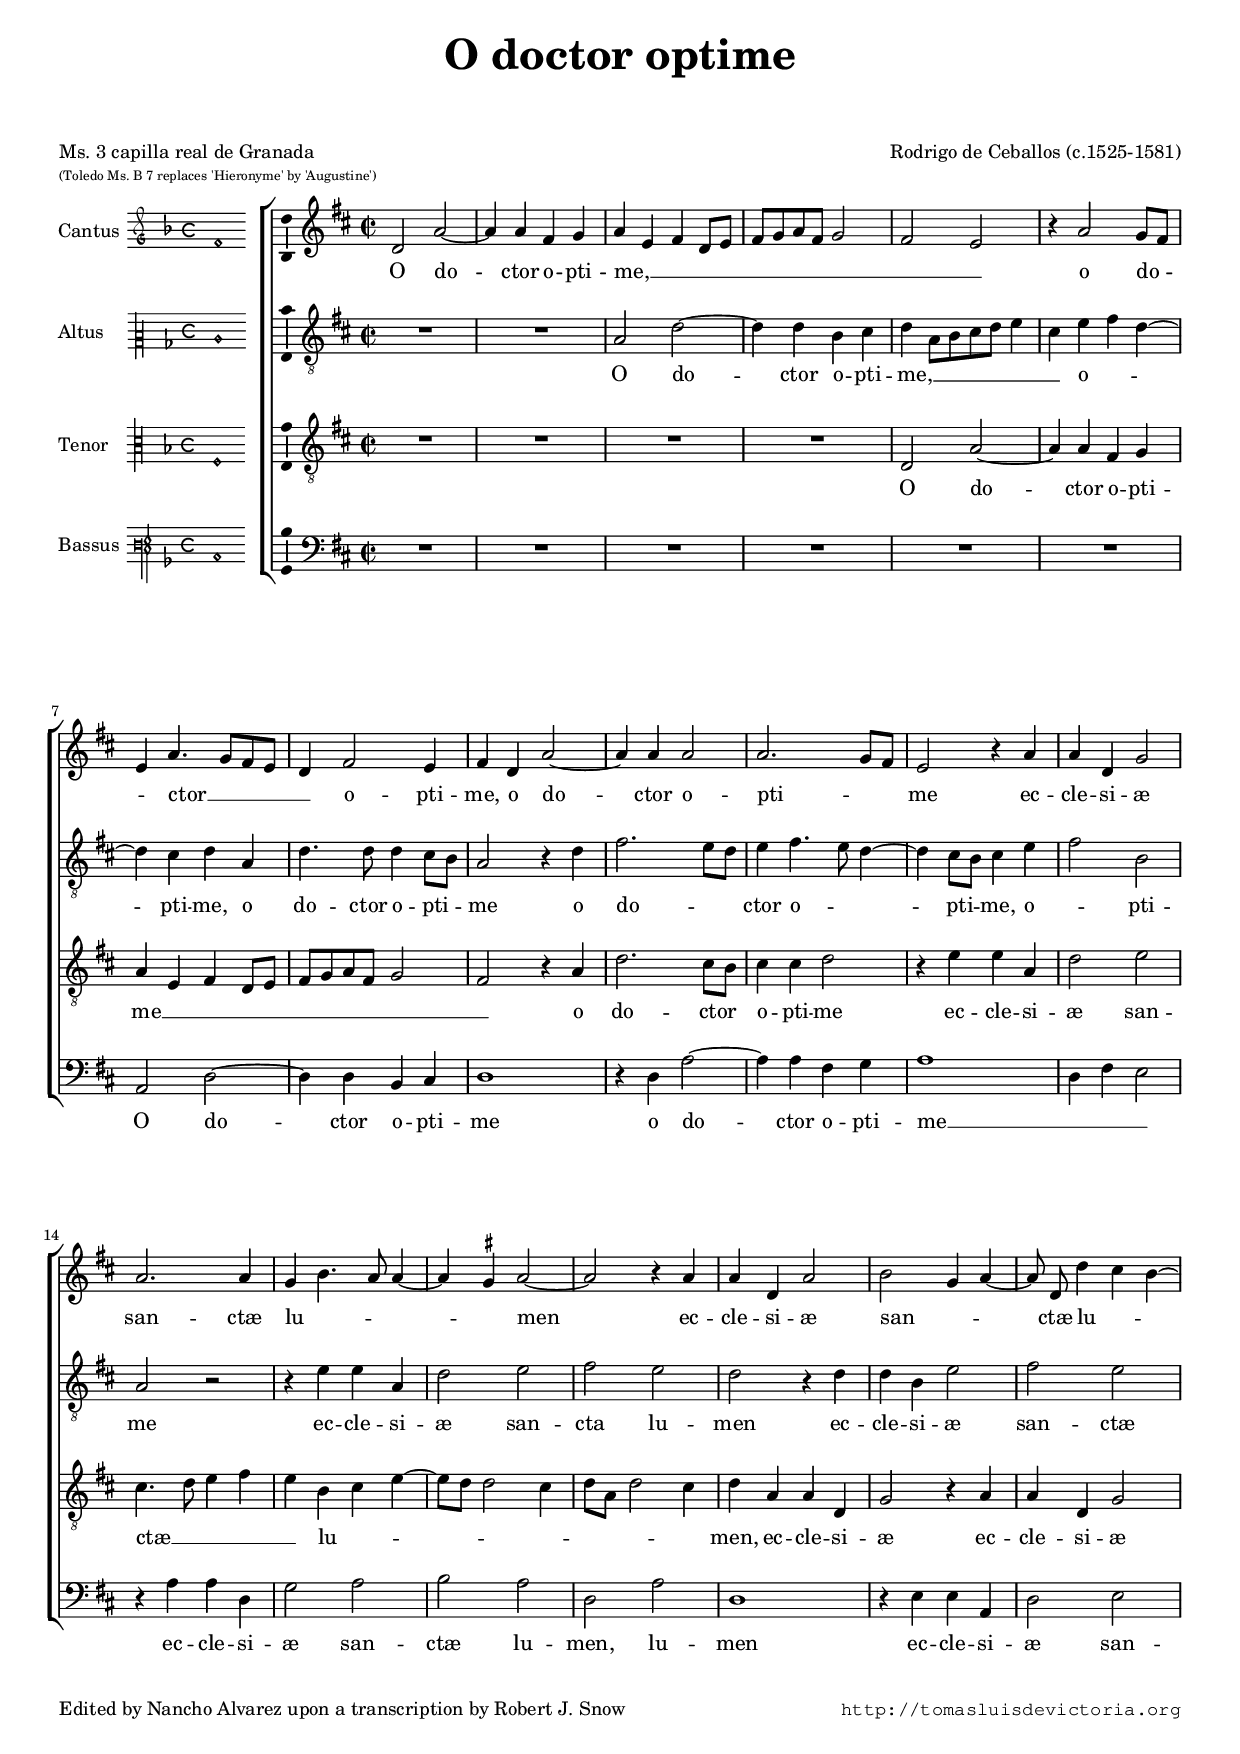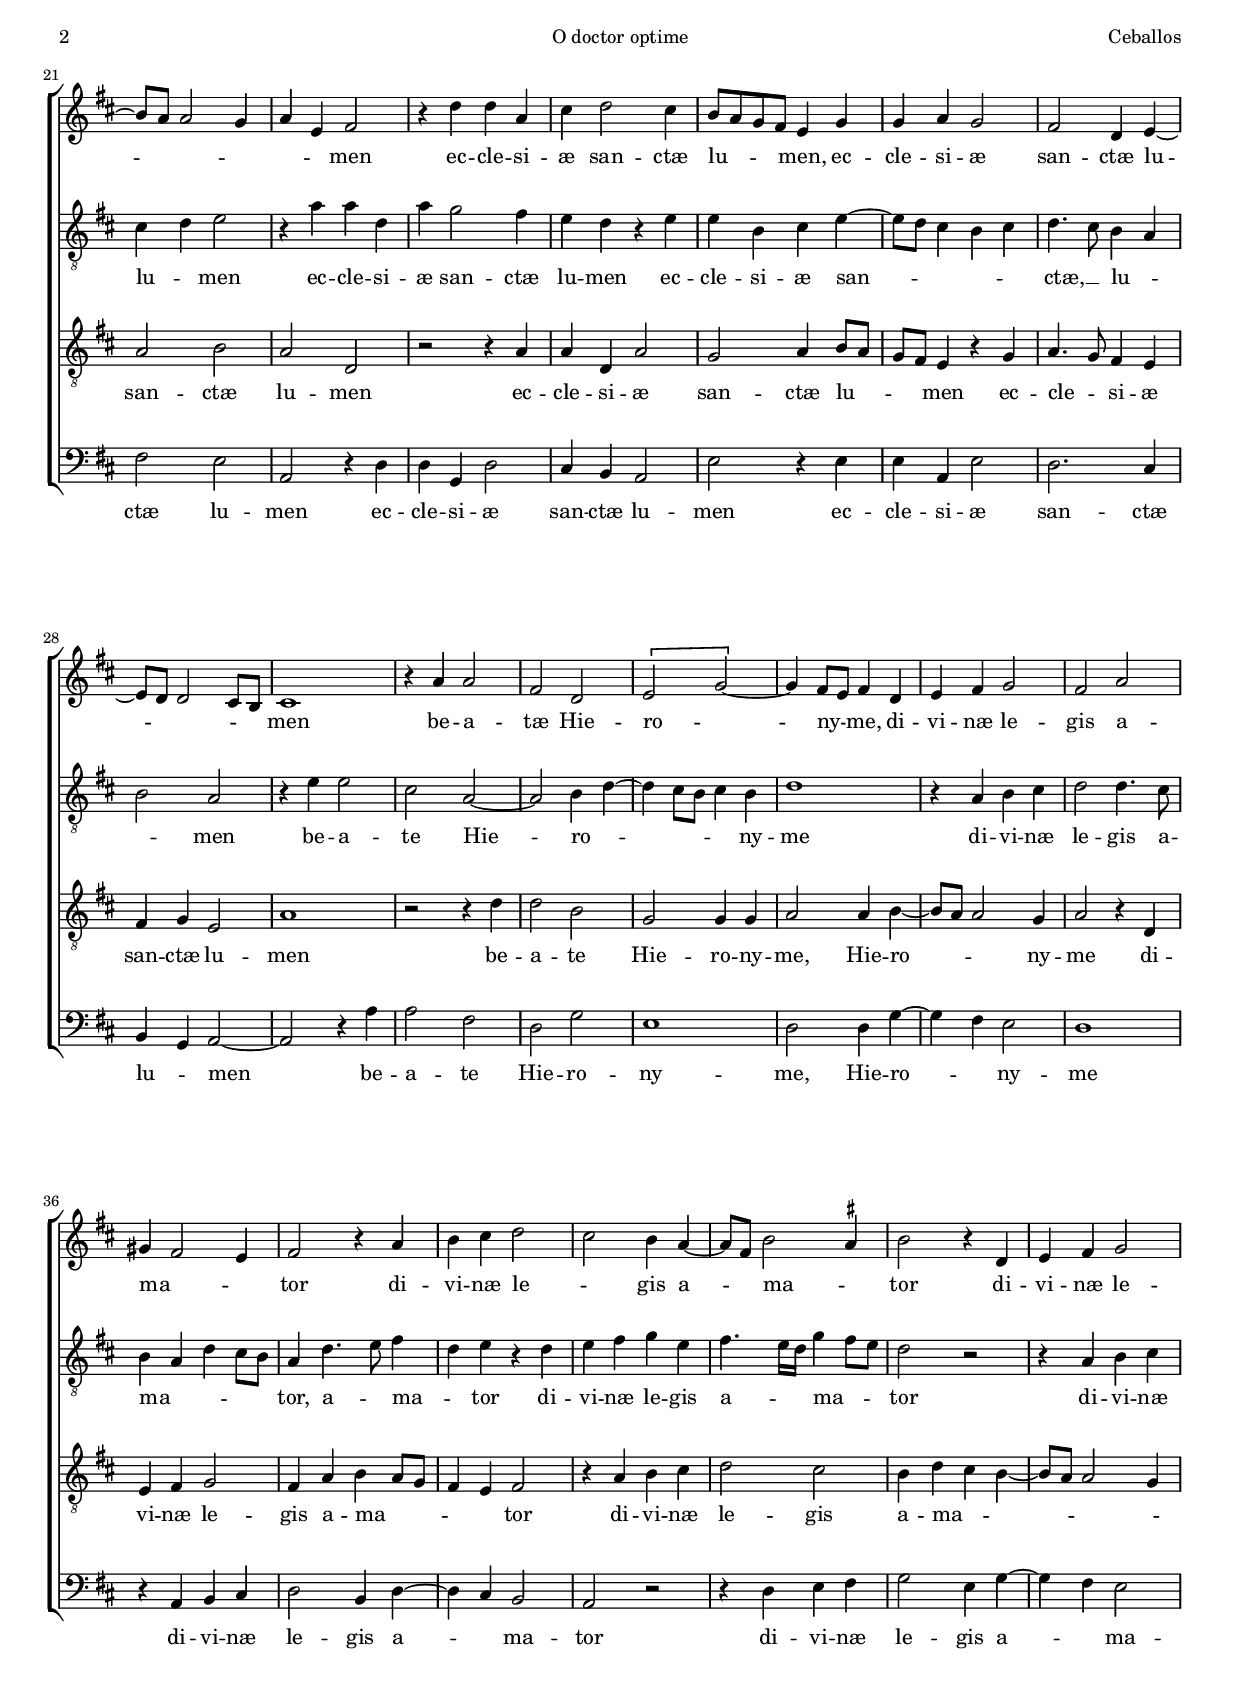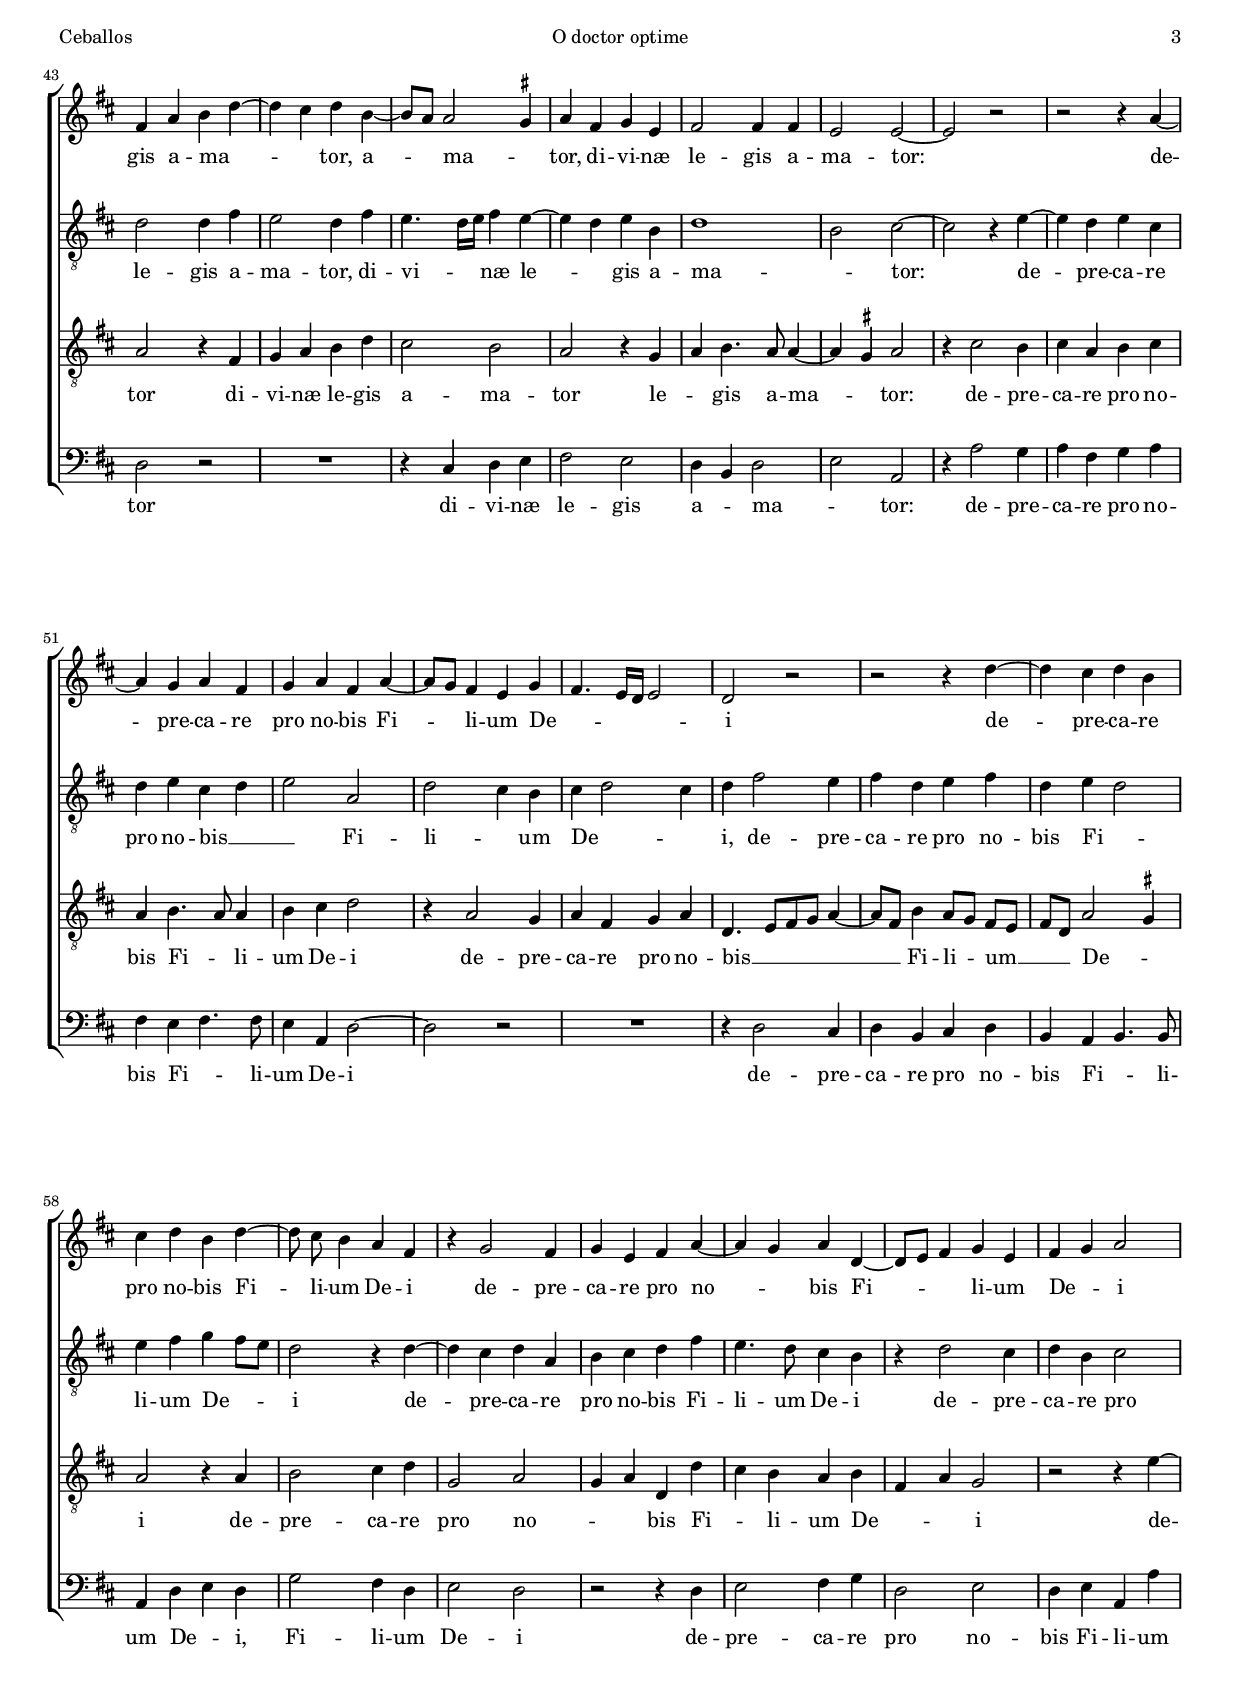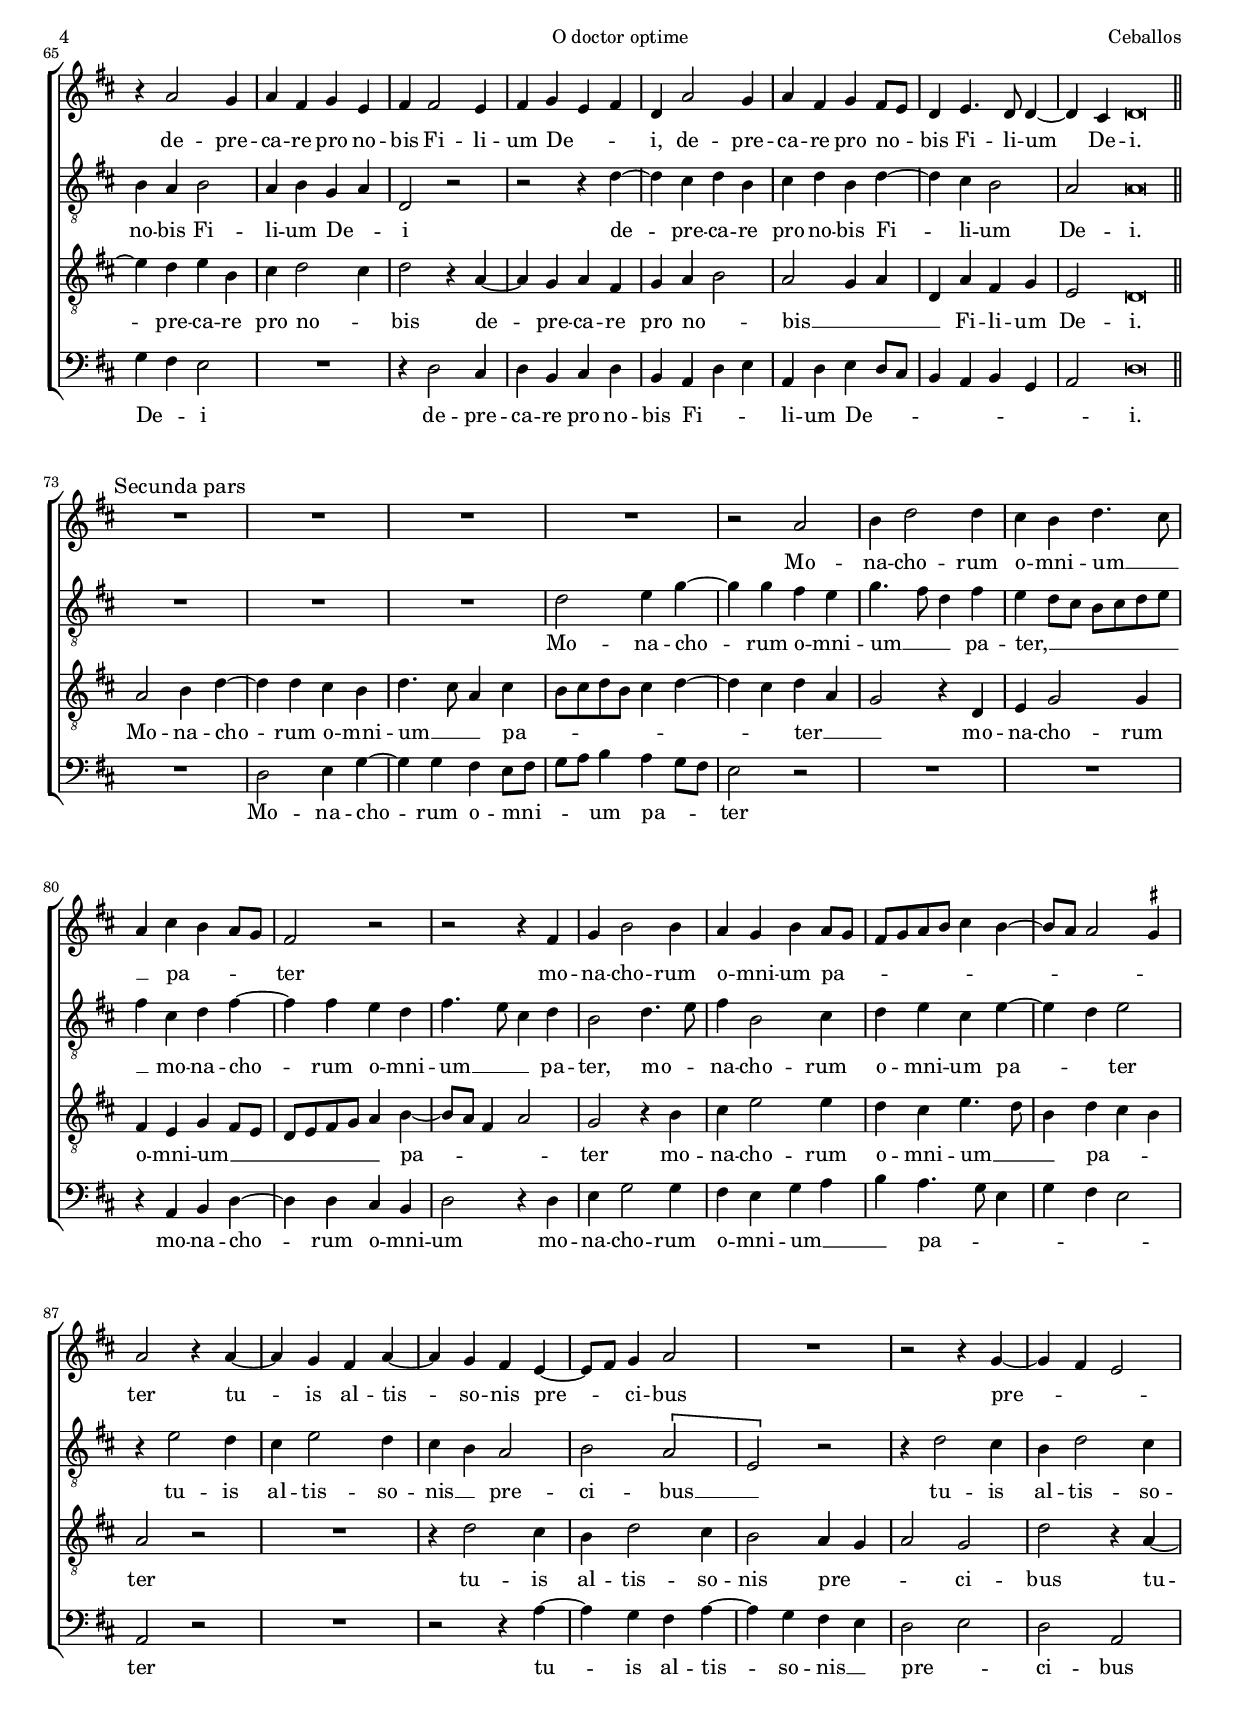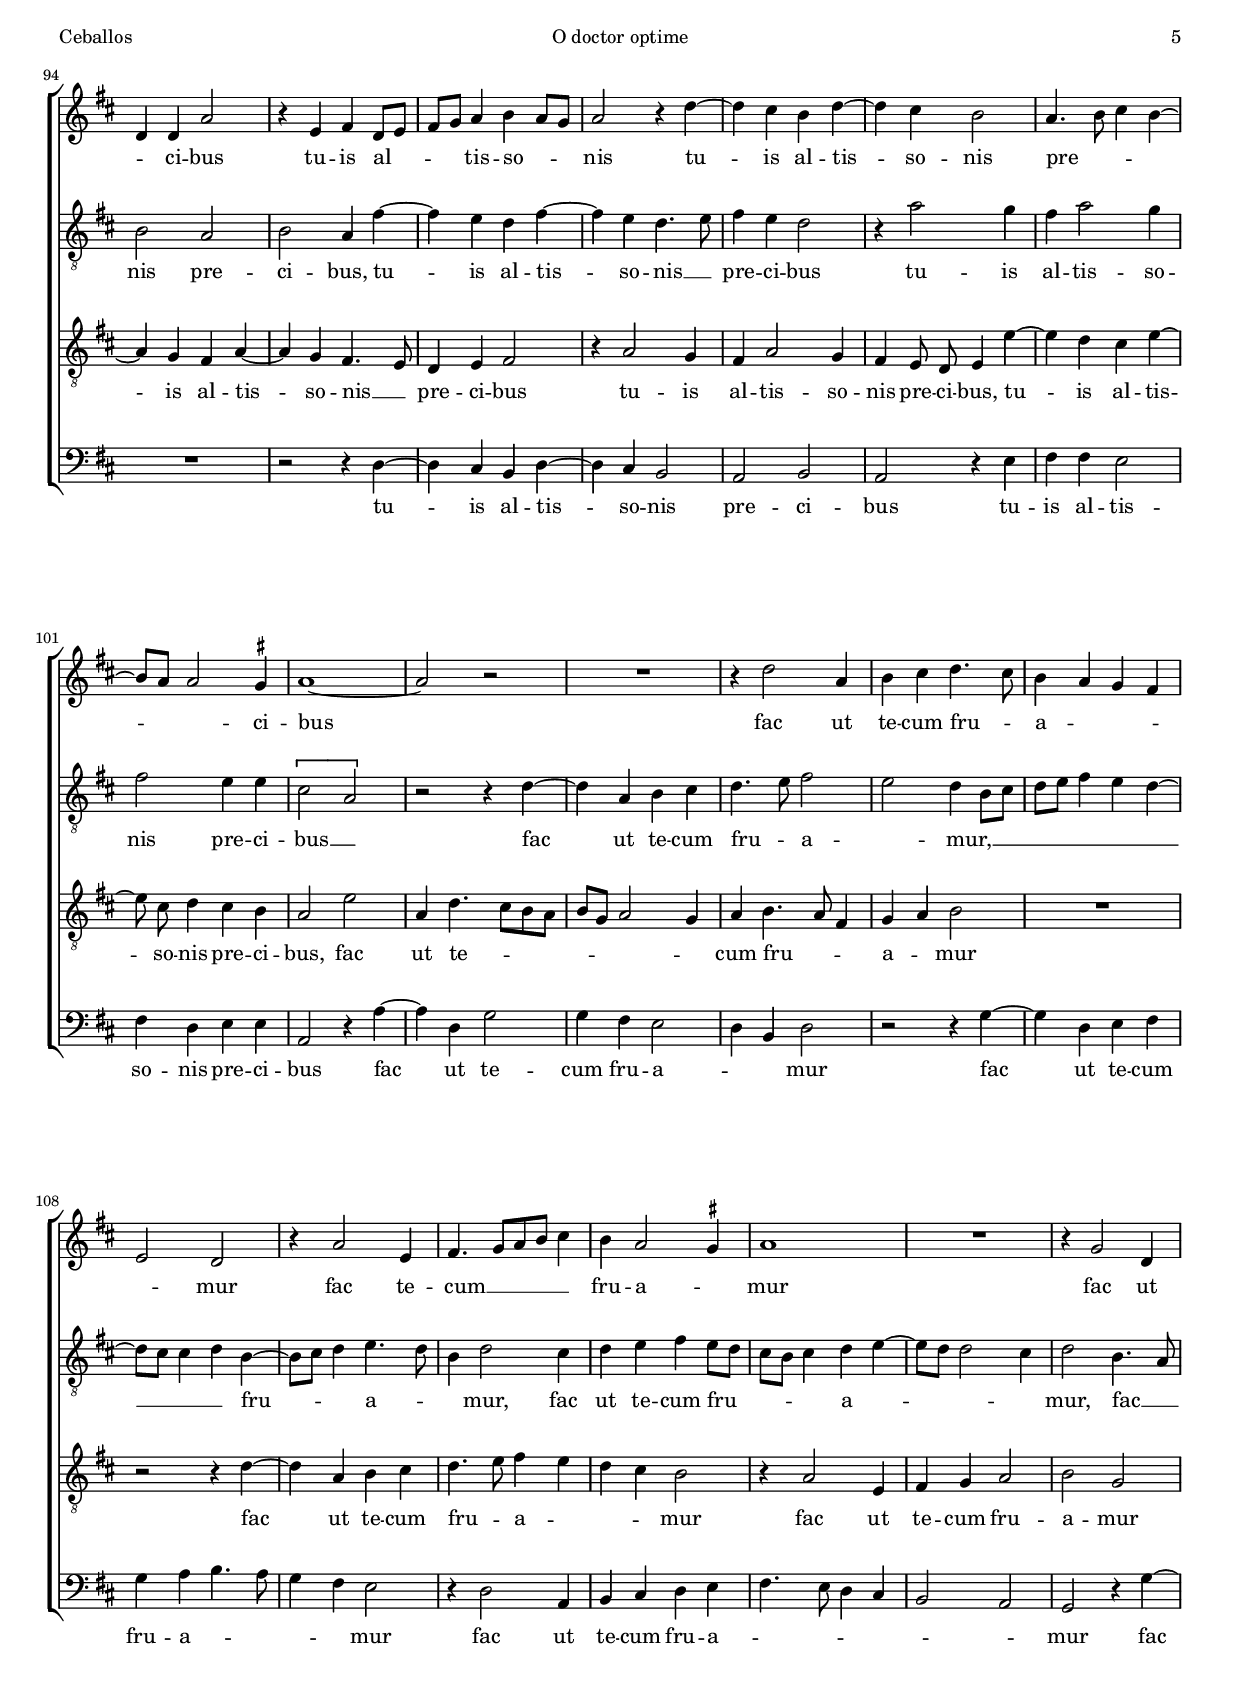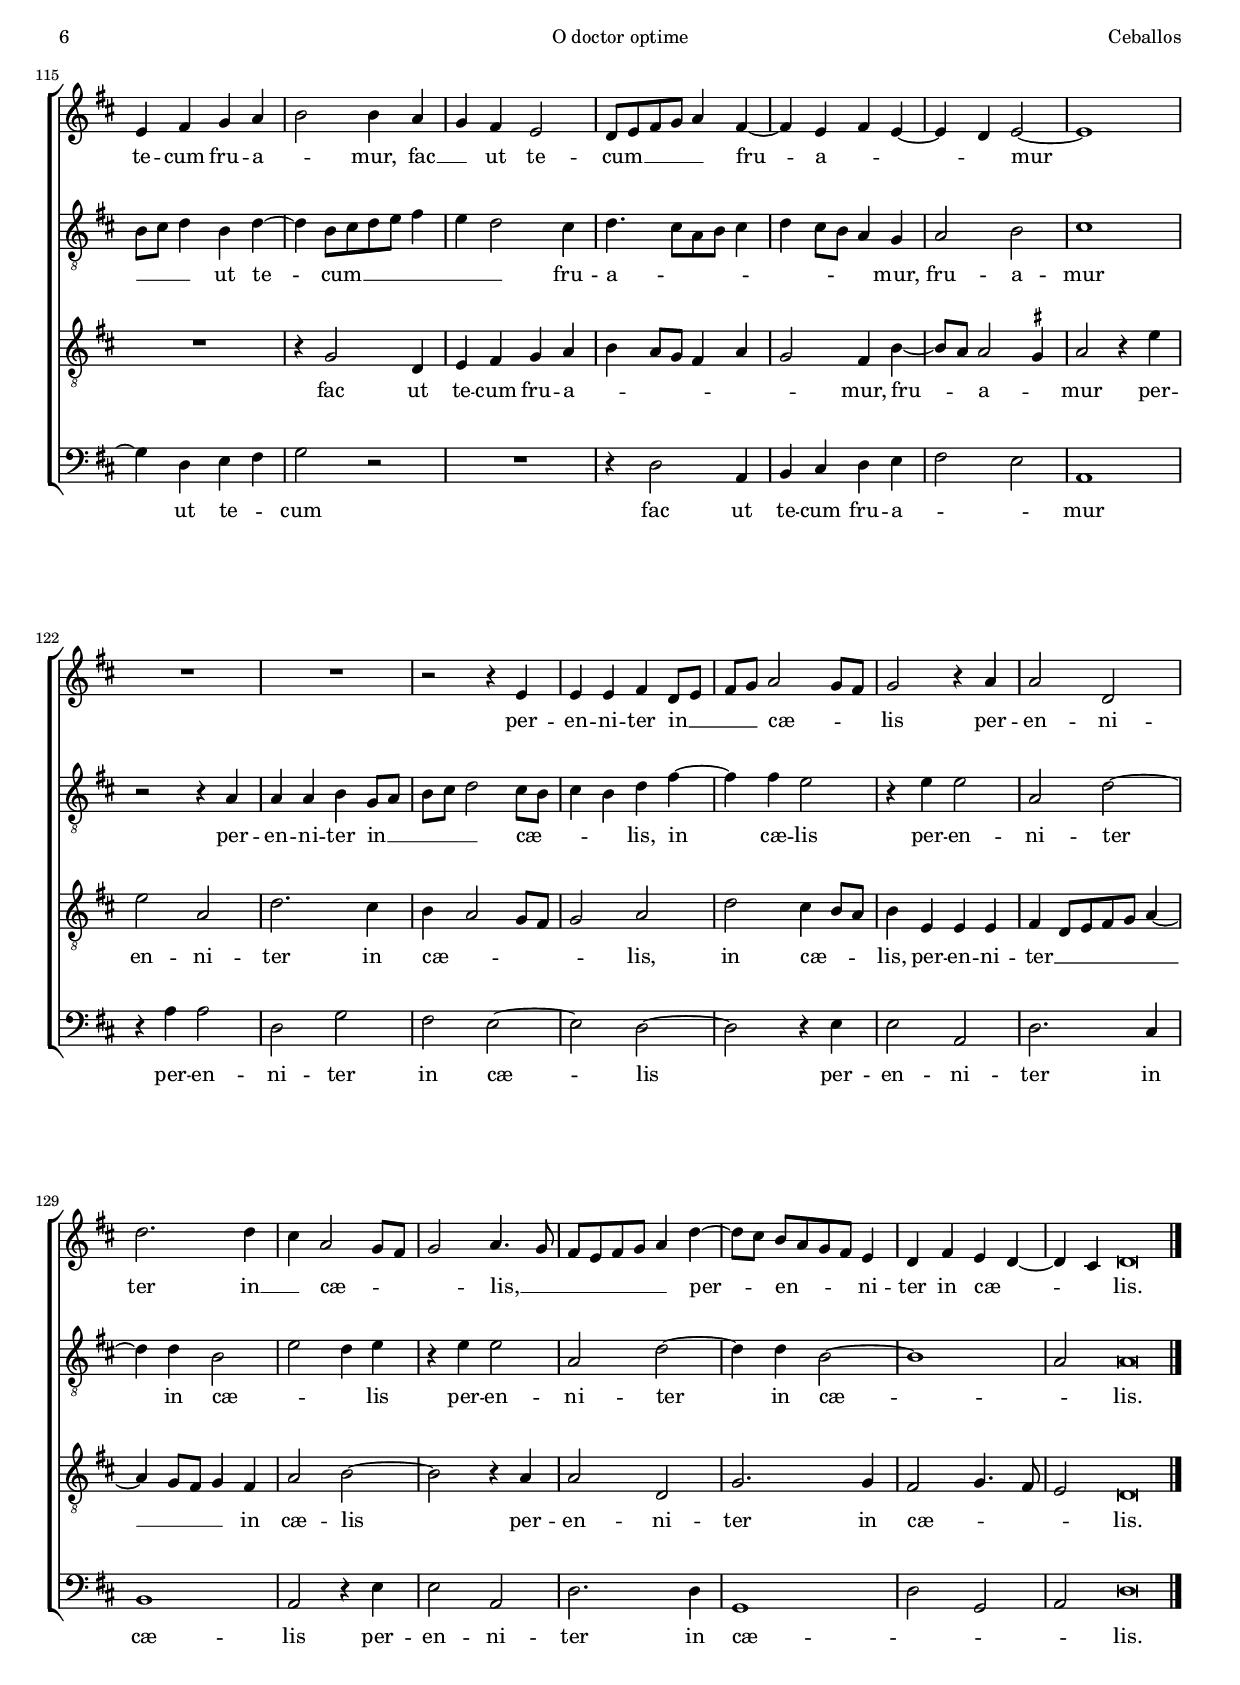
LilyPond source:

\version "2.18.0"

#(set-default-paper-size "a4")
#(set-global-staff-size 16.4)
#(ly:set-option 'point-and-click #f)
%mobile -s15.5 -i3.2

italicas=\override LyricText.font-shape = #'italic
rectas=\override LyricText.font-shape = #'upright
ss=\once \set suggestAccidentals = ##t
incipitwidth = 20
mtempo={\tempo 4 = 100}
mtempob={\tempo 4 = 50}
mt=#(define-music-function (parser location offset) (number?) ; move lyric text
      #{ \once \override LyricText.X-offset = -$offset #})

htitle="O doctor optime"
hcomposer="Ceballos"

\header {
	title=\markup{\fontsize #3 "O doctor optime"}
	%subtitle=""
	subsubtitle=\markup{\null \vspace #2 }
	composer="Rodrigo de Ceballos (c.1525-1581)"
        pdfauthor=\composer
	%opus="(-)"
	poet=\markup{\column{"Ms. 3 capilla real de Granada" \raise #1 \fontsize #-3 "(Toledo Ms. B 7 replaces 'Hieronyme' by 'Augustine')"}} % cambiando la aplicacion del texto
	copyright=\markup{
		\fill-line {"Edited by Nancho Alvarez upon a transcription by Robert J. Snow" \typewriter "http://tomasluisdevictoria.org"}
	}
%	tagline=""
}

global={\key f \major \time 2/2 \skip 1*72 \bar "||" \break
        \override Score.RehearsalMark.break-visibility=#end-of-line-invisible
        \override Score.RehearsalMark.self-alignment-X=#left
        \mark \markup{\fontsize #-1 "Secunda pars"}
        \skip 1*63
	\bar "|."
}


cantus=\relative c'{
	f2 c' ~
	c4 c a bes
	c g a f8 g
	a8 bes c a bes2
	a g
	r4 c2 bes8 a
	g4 c4. bes8 a g
	f4 a2 g4
	a4 f c'2 ~
	c4 c c2
	c2. bes8 a
	g2 r4 c
	c4 f, bes2
	c2. c4
	bes4 d4. c8 c4 ~
	c \ss b c2 ~
	c r4 c
	c f, c'2
	d2 bes4 c ~
	c8 \noBeam f, f'4 e d ~
	d8 c c2 bes4
	c4 g a2
	r4 f' f c
	e f2 e4
	d8 c bes a g4 bes
	bes c bes2
	a2 f4 g ~
	g8 f f2 e8 d
	e1
	r4 c' c2
	a2 f
	\[g bes ~ \] % en Toledo B 7 no hay ligadura
	bes4 a8 g a4 f
	g4 a bes2
	a c
	b4 a2 g4
	a2 r4 c
	d e f2
	e d4 c ~
	c8 a d2 \ss cis4 
	d2 r4 f,
	g a bes2
	a4 c d f ~
	f e f d ~
	d8 c c2 \ss b4
	c4 a bes g
	a2 a4 a
	g2 g ~
	g2 r
	r2 r4 c ~
	c bes c a
	bes c a c ~
	c8 bes a4 g bes
	a4. g16 f g2
	f2 r
	r2 r4 f' ~
	f4 e f d
	e f d f ~
	f8 \noBeam e d4 c a
	r4 bes2 a4
	bes4 g a c ~
	c bes c f, ~
	f8 g a4 bes g
	a4 bes c2
	r4 c2 bes4
	c a bes g
	a4 a2 g4
	a bes g a
	f4 c'2 bes4
	c4 a bes a8 g
	f4 g4. f8 f4 ~
	f4 e \mtempob f\breve*1/4 \mtempo
	R1*4
	r2 c'
	d4 f2 f4
	e4 d f4. e8
	c4 e d c8 bes
	a2 r
	r2 r4 a
	bes4 d2 d4
	c bes d c8 bes
	a8 bes c d e4 d ~
	d8 c c2 \ss b4
	c2 r4 c ~
	c4 bes a c ~
	c bes a g ~
	g8 a bes4 c2
	R1
	r2 r4 bes ~
	bes4 a g2
	f4 f c'2
	r4 g a f8 g
	a bes c4 d c8 bes
	c2 r4 f ~
	f e d f ~
	f e d2
	c4. d8 e4 d ~
	d8 c c2 \ss b4
	c1 ~
	c2 r
	R1
	r4 f2 c4
	d4 e f4. e8
	d4 c bes a
	g2 f
	r4 c'2 g4
	a4. bes8[ c d] e4
	d4 c2 \ss b4 % Snow bes4
	c1
	R1
	r4 bes2 f4
	g4 a bes c
	d2 d4 c
	bes4 a g2
	f8 g a bes c4 a ~
	a g a g ~
	g f g2 ~ % Snow \ss fis
	g1
	R1*2
	r2 r4 g
	g g a f8 g
	a bes c2 bes8 a
	bes2 r4 c
	c2 f,
	f'2. f4
	e4 c2 bes8 a
	bes2 c4. bes8
	a g a bes c4 f ~
	f8[ e] d[ c bes a] g4
	f4 a g f ~
	f e \mtempob f\breve*1/4
	
}

altus=\relative c'{
	R1*2
	c2 f ~
	f4 f d e
	f c8[ d e f] g4
	e g a f ~
	f e f c
	f4. f8 f4 e8 d
	c2 r4 f
	a2. g8 f
	g4 a4. g8 f4 ~
	f e8 d e4 g
	a2 d,
	c r
	r4 g' g c,
	f2 g
	a g
	f r4 f
	f d g2
	a g
	e4 f g2
	r4 c c f,
	c' bes2 a4
	g f r g
	g d e g ~
	g8 f e4 d e
	f4. e8 d4 c
	d2 c
	r4 g' g2
	e c ~
	c2 d4 f ~
	f4 e8 d e4 d
	f1
	r4 c d e
	f2 f4. e8
	d4 c f e8 d
	c4 f4. g8 a4
	f g r f
	g a bes g
	a4. g16 f bes4 a8 g
	f2 r
	r4 c d e
	f2 f4 a
	g2 f4 a
	g4. f16 g a4 g ~
	g f g d
	f1
	d2 e ~
	e2 r4 g ~
	g f g e
	f g e f
	g2 c,
	f2 e4 d
	e4 f2 e4
	f4 a2 g4
	a f g a
	f g f2
	g4 a bes a8 g
	f2 r4 f ~
	f e f c
	d e f a
	g4. f8 e4 d
	r4 f2 e4
	f d e2
	d4 c d2
	c4 d bes c
	f,2 r
	r2 r4 f' ~
	f e f d
	e4 f d f ~
	f e d2
	c c\breve*1/4
	R1*3
	f2 g4 bes ~
	bes4 bes a g
	bes4. a8 f4 a
	g4 f8 e d e f g
	a4 e f a ~
	a a g f
	a4. g8 e4 f
	d2 f4. g8
	a4 d,2 e4
	f4 g e g ~
	g f g2
	r4 g2 f4
	e4 g2 f4
	e d c2
	d \[c
	g\] r
	r4 f'2 e4
	d f2 e4
	d2 c
	d c4 a' ~
	a g f a ~
	a g f4. g8
	a4 g f2
	r4 c'2 bes4
	a4 c2 bes4
	a2 g4 g
	\[e2 c\]
	r2 r4 f ~
	f c d e
	f4. g8 a2
	g2 f4 d8 e
	f g a4 g f ~
	f8 e e4 f d ~
	d8 e f4 g4. f8
	d4 f2 e4
	f g a g8 f
	e8 d e4 f g ~
	g8 f f2 e4
	f2 d4. c8
	d e f4 d f ~
	f d8[ e f g] a4
	g4 f2 e4
	f4. e8[ c d] e4
	f4 e8 d c4 bes
	c2 d
	e1
	r2 r4 c 
	c c d bes8 c
	d e f2 e8 d
	e4 d f a ~
	a a g2
	r4 g g2
	c,2 f ~
	f4 f d2
	g2 f4 g
	r4 g g2
	c, f ~
	f4 f d2 ~
	d1
	c2 c\breve*1/4
}

tenor=\relative c{
	R1*4
	f2 c' ~
	c4 c a bes
	c g a f8 g
	a bes c a bes2
	a r4 c
	f2. e8 d
	e4 e f2
	r4 g g c,
	f2 g
	e4. f8 g4 a
	g d e g ~
	g8 f f2 e4
	f8 c f2 e4
	f c c f,
	bes2 r4 c
	c f, bes2
	c d
	c2 f,
	r2 r4 c'
	c f, c'2
	bes2 c4 d8 c
	bes a g4 r bes
	c4. bes8 a4 g
	a4 bes g2
	c1
	r2 r4 f
	f2 d
	bes2 bes4 bes4 % en Toledo B 7 las 3 silabas son una sola nota
	c2 c4 d ~
	d8 c c2 bes4
	c2 r4 f,
	g a bes2
	a4 c d c8 bes
	a4 g a2
	r4 c d e
	f2 e
	d4 f e d ~
	d8 c c2 bes4
	c2 r4 a
	bes c d f
	e2 d
	c r4 bes
	c d4. c8 c4 ~
	c \ss b c2
	r4 e2 d4
	e c d e
	c d4. c8 c4
	d e f2
	r4 c2 bes4
	c a bes c
	f,4. g8[ a bes] c4 ~
	c8 a d4 c8[ bes] a[ g] 
	a f c'2 \ss b4
	c2 r4 c
	d2 e4 f
	bes,2 c
	bes4 c f, f'
	e d c d
	a c bes2
	r2 r4 g' ~
	g4 f g d
	e f2 e4
	f2 r4 c ~
	c bes c a
	bes c d2
	c2 bes4 c
	f, c' a bes
	g2 f\breve*1/4
	c'2 d4 f ~
	f f e d
	f4. e8 c4 e
	d8 e f d e4 f ~
	f e f c
	bes2 r4 f
	g4 bes2 bes4
	a g bes a8 g 
	f g a bes c4 d ~
	d8 c a4 c2
	bes2 r4 d
	e g2 g4
	f4 e g4. f8
	d4 f e d
	c2 r
	R1
	r4 f2 e4
	d f2 e4
	d2 c4 bes
	c2 bes
	f'2 r4 c ~
	c4 bes a c ~
	c bes a4. g8
	f4 g a2
	r4 c2 bes4
	a4 c2 bes4
	a4 g8 \noBeam f g4 g' ~
	g f e g ~
	g8 \noBeam e f4 e d
	c2 g'
	c,4 f4. e8 d c
	d bes c2 bes4
	c d4. c8 a4
	bes c d2
	R1
	r2 r4 f ~
	f4 c d e
	f4. g8 a4 g
	f e d2
	r4 c2 g4
	a bes c2
	d bes
	R1
	r4 bes2 f4
	g a bes c
	d c8 bes a4 c
	bes2 a4 d ~
	d8 c c2 \ss b4
	c2 r4 g'
	g2 c,
	f2. e4
	d4 c2 bes8 a
	bes2 c 
	f2 e4 d8 c
	d4 g, g g
	a4 f8[ g a bes] c4 ~
	c bes8 a bes4 a
	c2 d ~
	d r4 c
	c2 f,
	bes2. bes4
	a2 bes4. a8
	g2 f\breve*1/4
}

bassus=\relative c{
	R1*6
	c2 f ~
	f4 f d e
	f1
	r4 f c'2 ~
	c4 c a bes
	c1
	f,4 a g2
	r4 c c f,
	bes2 c
	d2 c
	f, c'
	f,1
	r4 g g c,
	f2 g
	a g
	c,2 r4 f
	f bes, f'2
	e4 d c2
	g'2 r4 g
	g c, g'2
	f2. e4
	d4 bes c2 ~
	c r4 c'
	c2 a
	f bes
	g1
	f2 f4 bes ~ % toledo b 7 f2.
	bes4 a g2
	f1
	r4 c d e
	f2 d4 f ~
	f e d2
	c r
	r4 f g a
	bes2 g4 bes ~
	bes a g2
	f2 r
	R1
	r4 e f g
	a2 g
	f4 d f2
	g c,
	r4 c'2 bes4
	c a bes c
	a g a4. a8
	g4 c, f2 ~
	f r
	R1
	r4 f2 e4
	f d e f
	d c d4. d8
	c4 f g f
	bes2 a4 f
	g2 f
	r2 r4 f
	g2 a4 bes
	f2 g
	f4 g c, c'
	bes4 a g2
	R1
	r4 f2 e4
	f d e f
	d c f g
	c, f g f8 e
	d4 c d bes
	c2 f\breve*1/4
	R1
	f2 g4 bes ~
	bes bes a g8 a
	bes8 c d4 c bes8 a
	g2 r % falta el silencio
	R1*2
	r4 c, d f ~
	f f e d
	f2 r4 f
	g bes2 bes4
	a g bes c
	d4 c4. bes8 g4
	bes a g2
	c, r
	R1
	r2 r4 c' ~
	c bes a c ~
	c bes a g
	f2 g
	f c
	R1
	r2 r4 f ~
	f e d f ~
	f e d2
	c d
	c r4 g'
	a4 a g2
	a4 f g g
	c,2 r4 c' ~
	c4 f, bes2
	bes4 a g2
	f4 d f2
	r2 r4 bes ~
	bes f g a
	bes c d4. c8
	bes4 a g2
	r4 f2 c4
	d e f g
	a4. g8 f4 e
	d2 c
	bes2 r4 bes' ~
	bes f g a
	bes2 r
	R1
	r4 f2 c4
	d e f g
	a2 g
	c,1
	r4 c' c2
	f,2 bes
	a g ~
	g f ~
	f r4 g
	g2 c,
	f2. e4
	d1
	c2 r4 g'
	g2 c,
	f2. f4
	bes,1
	f'2 bes,
	c2 f\breve*1/4
}

textocantus=\lyricmode{
O do -- ctor o -- pti -- me, __ _ _ _ _ _ _ _ _ _ _ _ 
o do -- _ _ ctor __ _ _ _ _ o -- pti -- me,
o do -- ctor o -- pti -- _ _ me
ec -- cle -- si -- æ san -- ctæ lu -- _ _ _ _ men
ec -- cle -- si -- æ san -- _ _ ctæ lu -- _ _ _ _ _ _ _ men
ec -- cle -- si -- æ san -- ctæ lu -- _ _ _ men,
ec -- cle -- si -- æ san -- ctæ lu -- _ _ _ _ men
be -- a -- tæ Hie -- ro -- _ ny -- _ me,
di -- vi -- næ le -- gis a -- ma -- _ _ tor
di -- vi -- næ le -- _ gis a -- _ ma -- _ tor
di -- vi -- næ le -- gis a -- ma -- _ _ tor,
a -- _ ma -- _ tor,
di -- vi -- næ le -- gis a -- ma -- tor:
de -- pre -- ca -- re pro no -- bis \mt #.5 Fi -- _ li -- um De -- _ _ _ _ i
de -- pre -- ca -- re pro no -- bis Fi -- li -- um De -- i
de -- pre -- ca -- re pro no -- _ bis Fi -- _ _ li -- um De -- _ i
de -- pre -- ca -- re pro no -- bis Fi -- li -- um De -- _ _ i,
de -- pre -- ca -- re pro no -- _ bis Fi -- li -- um De -- i.
Mo -- na -- cho -- rum o -- mni -- um __ _ _ pa -- _ _ _ ter
mo -- na -- cho -- rum o -- mni -- um pa -- _ _ _ _ _ _ _ _ _ _ ter
tu -- is al -- tis -- so -- nis pre -- _ ci -- bus
pre -- _ _ _ ci -- bus
tu -- is al -- _ _ _ tis -- so -- _ _ nis
tu -- is al -- tis -- so -- nis
pre -- _ _ _ _ _ ci -- bus
fac ut te -- cum fru -- _ a -- _ _ _ _ mur
fac te -- \mt #.5 cum __ _ _ _ _ fru -- a -- _ mur
fac ut te -- cum fru -- a -- _ mur,
\mt #.5 fac __ _ ut te -- \mt #.5 cum __ _ _ _ _ fru -- a -- _ _ _ mur
per -- en -- ni -- ter in __ _ _ _ cæ -- _ _ lis
per -- en -- ni -- ter \mt #.5 in __ _ cæ -- _ _ _ lis, __ _ _ _ _ _ _ 
per -- _ en -- _ _ _ ni -- ter in cæ -- _ _ lis.
}

textoaltus=\lyricmode{
O do -- ctor o -- pti -- \mt #.5 me, __ _ _ _ _ _ _ 
o -- _ _ pti -- me,
o do -- ctor o -- \mt #.3 pti -- _ me
o do -- _ _ ctor o -- _ _ \mt #.3 pti -- _ me,
o -- _ pti -- me
ec -- cle -- si -- æ san -- cta lu -- men
ec -- cle -- si -- æ san -- ctæ lu -- _ men
ec -- cle -- si -- æ san -- ctæ lu -- men
ec -- cle -- si -- æ san -- _ _ _ _ \mt #.5 ctæ, __ _
lu -- _ _ men be -- a -- te Hie -- ro -- _ _ _ _ ny -- me
di -- vi -- næ le -- gis a -- ma -- _ _ _ _ tor,
a -- _ ma -- _ tor
di -- vi -- næ le -- gis a -- _ _ ma -- _ _ tor
di -- vi -- næ le -- gis a -- ma -- tor,
di -- vi -- _ _ næ le -- _ gis a -- ma -- _ tor:
de -- pre -- ca -- re pro no -- bis __ _ _ Fi -- li -- _ um De -- _ _ i,
de -- pre -- ca -- re pro no -- bis Fi -- _ li -- um De -- _ _ i
de -- pre -- ca -- re pro no -- bis Fi -- li -- um De -- i
de -- pre -- ca -- re pro no -- bis Fi -- li -- um De -- _ i
de -- pre -- ca -- re pro no -- bis Fi -- li -- um De -- i.
Mo -- na -- cho -- rum o -- mni -- um __ _ _ pa -- ter, __ _ _ _ _ _ _ _ 
mo -- na -- cho -- rum o -- mni -- \mt #.3 um __ _ _ pa -- ter,
mo -- _ na -- cho -- rum o -- mni -- um pa -- _ ter
tu -- is al -- tis -- so -- \mt #.5 nis __ _ pre -- ci -- \mt #.5 bus __ _
tu -- is al -- tis -- so -- nis pre -- ci -- bus,
tu -- is al -- tis -- so -- \mt #.3 nis __ _ pre -- ci -- bus
tu -- is al -- tis -- so -- nis pre -- ci -- \mt #.5 bus __ _ 
fac ut te -- cum fru -- _ a -- _ \mt #.5 mur, __ _ _ _ _ _ _ _ _ _ _
fru -- _ _ a -- _ _ mur,
fac ut te -- cum fru -- _ _ _ _ a -- _ _ _ _ mur,
fac __ _ _ _ _ ut te -- \mt #.5 cum __ _ _ _ _ _ _ fru -- a -- _ _ _ _ _ _ _ _ mur,
fru -- a -- mur
per -- en -- ni -- ter in __ _ _ _ _ cæ -- _ _ _ lis,
in cæ -- lis
per -- en -- ni -- ter in cæ -- _ _ lis
per -- en -- ni -- ter in cæ -- _ lis.
}

textotenor=\lyricmode{
O do -- ctor o -- pti -- \mt #.5 me __ _ _ _ _ _ _ _ _ _ _ 
o do -- \mt #.5 ctor _ o -- pti -- me
ec -- cle -- si -- æ san -- ctæ __ _ _ _ _ lu -- _ _ _ _ _ _ _ _ _ men,
ec -- cle -- si -- æ
ec -- cle -- si -- æ san -- ctæ lu -- men
ec -- cle -- si -- æ san -- ctæ lu -- _ _ _ men
ec -- cle -- _ si -- æ san -- ctæ lu -- men
be -- a -- te Hie -- ro -- ny -- me,
Hie -- ro -- _ _ ny -- me
di -- vi -- næ le -- gis a -- ma -- _ _ _ _ tor
di -- vi -- næ le -- gis a -- ma -- _ _ _ _ _ tor
di -- vi -- næ le -- gis a -- ma -- tor
le -- _ gis a -- ma -- _ tor:
de -- pre -- ca -- re pro no -- bis Fi -- _ li -- um De -- i
de -- pre -- ca -- re pro no -- bis __ _ _ _ _ _ 
Fi -- li -- _ um __ _ _ _ De -- _ i
de -- pre -- ca -- re pro no -- _ _ bis Fi -- _ li -- um De -- _ _ i
de -- pre -- ca -- re pro no -- _ bis
de -- pre -- ca -- re pro no -- _ bis __ _ _ _ 
Fi -- li -- um De -- i.
Mo -- na -- cho -- rum o -- mni -- um __ _ _ pa -- _ _ _ _ _ _ _ ter __ _ _ 
mo -- na -- cho -- rum o -- mni -- um __ _ _ _ _ _ _ _ pa -- _ _ _ ter
mo -- na -- cho -- rum o -- mni -- um __ _ _ pa -- _ _ ter
tu -- is al -- tis -- so -- nis pre -- _ _ ci -- bus
tu -- is al -- tis -- so -- nis __ _ pre -- ci -- bus
tu -- is al -- tis -- so -- nis pre -- ci -- bus,
tu -- is al -- \mt #.5 tis -- so -- nis pre -- ci -- bus,
fac ut te -- _ _ _ _ _ _ _ cum fru -- _ _ a -- _ mur
fac ut te -- cum fru -- _ a -- _ _ _ mur
fac ut te -- cum fru -- a -- mur
fac ut te -- cum fru -- a -- _ _ _ _ _ _ mur,
fru -- _ a -- _ mur
per -- en -- ni -- ter in cæ -- _ _ _ _ lis,
in cæ -- _ _ lis,
per -- en -- ni -- \mt #.5 ter __ _ _ _ _ _ _ _ _ in cæ -- lis
per -- en -- ni -- ter in cæ -- _ _ _ lis.
}

textobassus=\lyricmode{
O do -- ctor o -- pti -- me
o do -- ctor o -- pti -- me __ _ _ _ 
ec -- cle -- si -- æ san -- ctæ lu -- men,
lu -- men
ec -- cle -- si -- æ san -- ctæ lu -- men
ec -- cle -- si -- æ san -- ctæ lu -- men
ec -- cle -- si -- æ san -- ctæ lu -- _ men
be -- a -- te Hie -- ro -- ny -- me,
Hie -- ro -- _ ny -- me
di -- vi -- næ le -- gis a -- _ ma -- tor
di -- vi -- næ le -- gis a -- _ ma -- tor
di -- vi -- næ le -- gis a -- _ ma -- _ tor:
de -- pre -- ca -- re pro no -- bis Fi -- _ li -- um De -- i
de -- pre -- ca -- re pro no -- bis Fi -- _ li -- um De -- _ i,
Fi -- li -- um De -- i
de -- pre -- ca -- re pro no -- bis Fi -- li -- um De -- _ i
de -- pre -- ca -- re pro no -- bis Fi -- _ _ li -- um De -- _ _ _ _ _ _ _ i.
Mo -- na -- cho -- rum o -- mni -- _ _ _ um pa -- _ _ ter
mo -- na -- cho -- rum o -- mni -- um
mo -- na -- cho -- rum o -- mni -- um __ _ _ pa -- _ _ _ _ _ ter
tu -- is al -- tis -- so -- \mt #.3 nis __ _ pre -- _ ci -- bus
tu -- is al -- tis -- so -- nis pre -- ci -- bus
tu -- is al -- tis -- so -- nis pre -- ci -- bus
fac ut te -- cum fru -- a -- _ _ mur
fac ut te -- cum fru -- a -- _ _ _ _ mur
fac ut te -- cum fru -- a -- _ _ _ _ _ _ mur
\mt #.4 fac ut te -- _ cum
fac ut te -- cum fru -- a -- _ _ mur
per -- en -- ni -- ter in cæ -- lis
per -- en -- ni -- ter in cæ -- lis
per -- en -- ni -- ter in cæ -- _ _ _ lis.
}


incipitcantus=\markup{
	\score{
		{ 
		\set Staff.instrumentName="Cantus "
		\override NoteHead.style = #'neomensural
		\override Staff.TimeSignature.style = #'neomensural
		\cadenzaOn 
		\clef "petrucci-g"
		\key f \major
		\time 4/4
                f'1
		} 

	\layout { line-width=\incipitwidth indent = 0 }
	}
}

incipitaltus=\markup{
	\score{
		{ 
		\set Staff.instrumentName="Altus    "
		\override NoteHead.style = #'neomensural 
		\override Staff.TimeSignature.style = #'neomensural
		\cadenzaOn 
		\clef "petrucci-c2"
		\key f \major
		\time 4/4
               c'1
		} 
	\layout { line-width=\incipitwidth indent = 0 }
	}
}


incipittenor=\markup{
	\score{
		{ 
		\set Staff.instrumentName="Tenor   "
		\override NoteHead.style = #'neomensural 
		\override Staff.TimeSignature.style = #'neomensural
		\cadenzaOn 
		\clef "petrucci-c3"
		\key f \major
		\time 4/4
                f1
		} 
	\layout { line-width=\incipitwidth indent=0 }
	}
}

incipitbassus=\markup{
	\score{
		{ 
		\set Staff.instrumentName="Bassus "
		\override NoteHead.style = #'neomensural
		\override Staff.TimeSignature.style = #'neomensural
		\cadenzaOn 
		\clef "petrucci-f3"
		\key f \major
		\time 4/4
                c1
		} 
	\layout { line-width=\incipitwidth indent = 0 }
	}
}

%\layout {
%       \context {\Voice
%               \remove Ligature_bracket_engraver
%               \consists Mensural_ligature_engraver
%       }
%       line-width=\incipitwidth
%       indent = 0
%}

\score {\transpose c' a{
\new ChoirStaff<<

	\new Staff <<\global
	\new Voice="v1" {
		\set Staff.instrumentName=\incipitcantus
		\clef "treble"
		\cantus }
	\new Lyrics \lyricsto "v1" {\textocantus }
	>>

	\new Staff <<\global
	\new Voice="v2" {
		\set Staff.instrumentName=\incipitaltus
		\clef "G_8"
		\altus }
	\new Lyrics \lyricsto "v2" {\textoaltus }
	>>
	
	\new Staff <<\global
	\new Voice="v3" {
		\set Staff.instrumentName=\incipittenor
		\clef "G_8"
		\tenor }
	\new Lyrics \lyricsto "v3" {\textotenor }
	>>

	\new Staff <<\global
	\new Voice="v4" {
		\set Staff.instrumentName=\incipitbassus
		\clef "bass"
		\bassus }
	\new Lyrics \lyricsto "v4" {\textobassus }
	>>
	
>>

	} % transpose

\layout{ 
	\context {\Lyrics 
		\override VerticalAxisGroup.staff-affinity = #UP
		\override VerticalAxisGroup.nonstaff-relatedstaff-spacing =
			#'((basic-distance . 0) (minimum-distance . 0) (padding . 1))
		\override LyricText.font-size = #1.2
		\override LyricHyphen.minimum-distance = #0.5
	}
	\context {\Score 
		tempoHideNote = ##t
		\override BarNumber.padding = #2 
	}
	\context {\Voice 
		%melismaBusyProperties = #'()
		%autoBeaming = ##f
	}
	\context {\Staff 
                %\RemoveEmptyStaves
                %\override VerticalAxisGroup.remove-first = ##t
		\override VerticalAxisGroup.staff-staff-spacing =
			#'((basic-distance . 11) (minimum-distance . 0) (padding . 1))
		\consists Ambitus_engraver 
		\override LigatureBracket.padding = #1
	}
}

%\midi { \mtempo }

}


\paper{
	evenHeaderMarkup=\markup  \fill-line { \fromproperty #'page:page-number-string \htitle \hcomposer }
	oddHeaderMarkup= \markup  \fill-line { \on-the-fly #not-first-page \hcomposer \on-the-fly #not-first-page \htitle \on-the-fly #not-first-page \fromproperty #'page:page-number-string }
	%system-count=20
	%page-count = 8
	%systems-per-page = 3
	ragged-last-bottom = ##f
	indent=3.6\cm
	system-system-spacing =
	#'((basic-distance . 20) (minimum-distance . 0) (padding . 5))
	top-system-spacing = % header
	#'((basic-distance . 8) (minimum-distance . 0) (padding . 0))
	last-bottom-spacing = % footer
	#'((basic-distance . 12) (minimum-distance . 0) (padding . 0))
	markup-system-spacing.padding = #1.5
}
